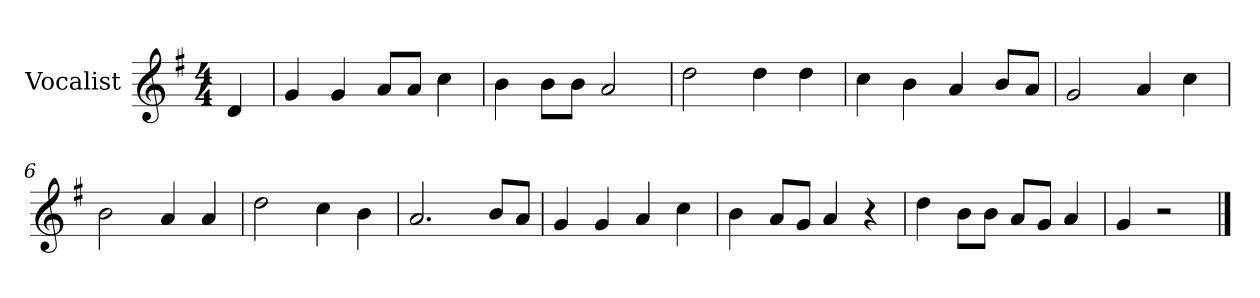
**kern
*part1
*staff1
*I"Vocalist
*k[f#]
*G:
*M4/4
=
4d
=1
4g
4g
8aL
8aJ
4cc
=2
4b
8bL
8bJ
2a
=3
2dd
4dd
4dd
=4
4cc
4b
4a
8bL
8aJ
=5
2g
4a
4cc
=6
2b
4a
4a
=7
2dd
4cc
4b
=8
2.a
8bL
8aJ
=9
4g
4g
4a
4cc
=10
4b
8aL
8gJ
4a
4r
=11
4dd
8bL
8bJ
8aL
8gJ
4a
=12
4g
2r
==
*-
